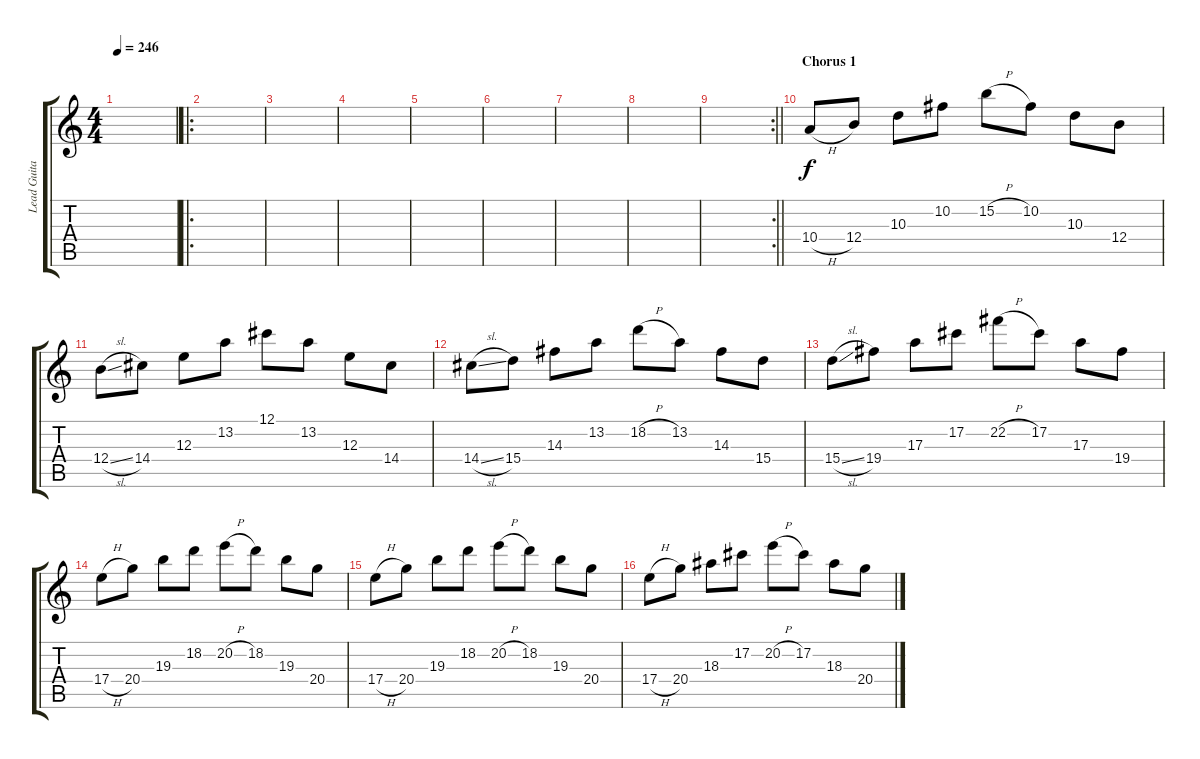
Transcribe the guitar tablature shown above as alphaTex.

\track ("Lead Guitar" "Lead Guita") {instrument distortionguitar}
\staff {score tabs}
\tuning (Db4 Ab3 E3 B2 Gb2 B1) {hide}
\ts (4 4)
\tempo 246
\clef g2
\ks c
|
\ro
|
|
|
|
|
|
|
\rc 2
\barLineRight lightlight
|
\section ("" "Chorus 1")
10.4{h}.8 12.4.8 10.3.8 10.2.8 15.2{h}.8 10.2.8 10.3.8 12.4.8 |
12.4{sl}.8 14.4.8 12.3.8 13.2.8 12.1.8 13.2.8 12.3.8 14.4.8 |
14.4{sl}.8 15.4.8 14.3.8 13.2.8 18.2{h}.8 13.2.8 14.3.8 15.4.8 |
15.4{sl}.8 19.4.8 17.3.8 17.2.8 22.2{h}.8 17.2.8 17.3.8 19.4.8 |
17.4{h}.8 20.4.8 19.3.8 18.2.8 20.2{h}.8 18.2.8 19.3.8 20.4.8 |
17.4{h}.8 20.4.8 19.3.8 18.2.8 20.2{h}.8 18.2.8 19.3.8 20.4.8 |
17.4{h}.8 20.4.8 18.3.8 17.2.8 20.2{h}.8 17.2.8 18.3.8 20.4.8
